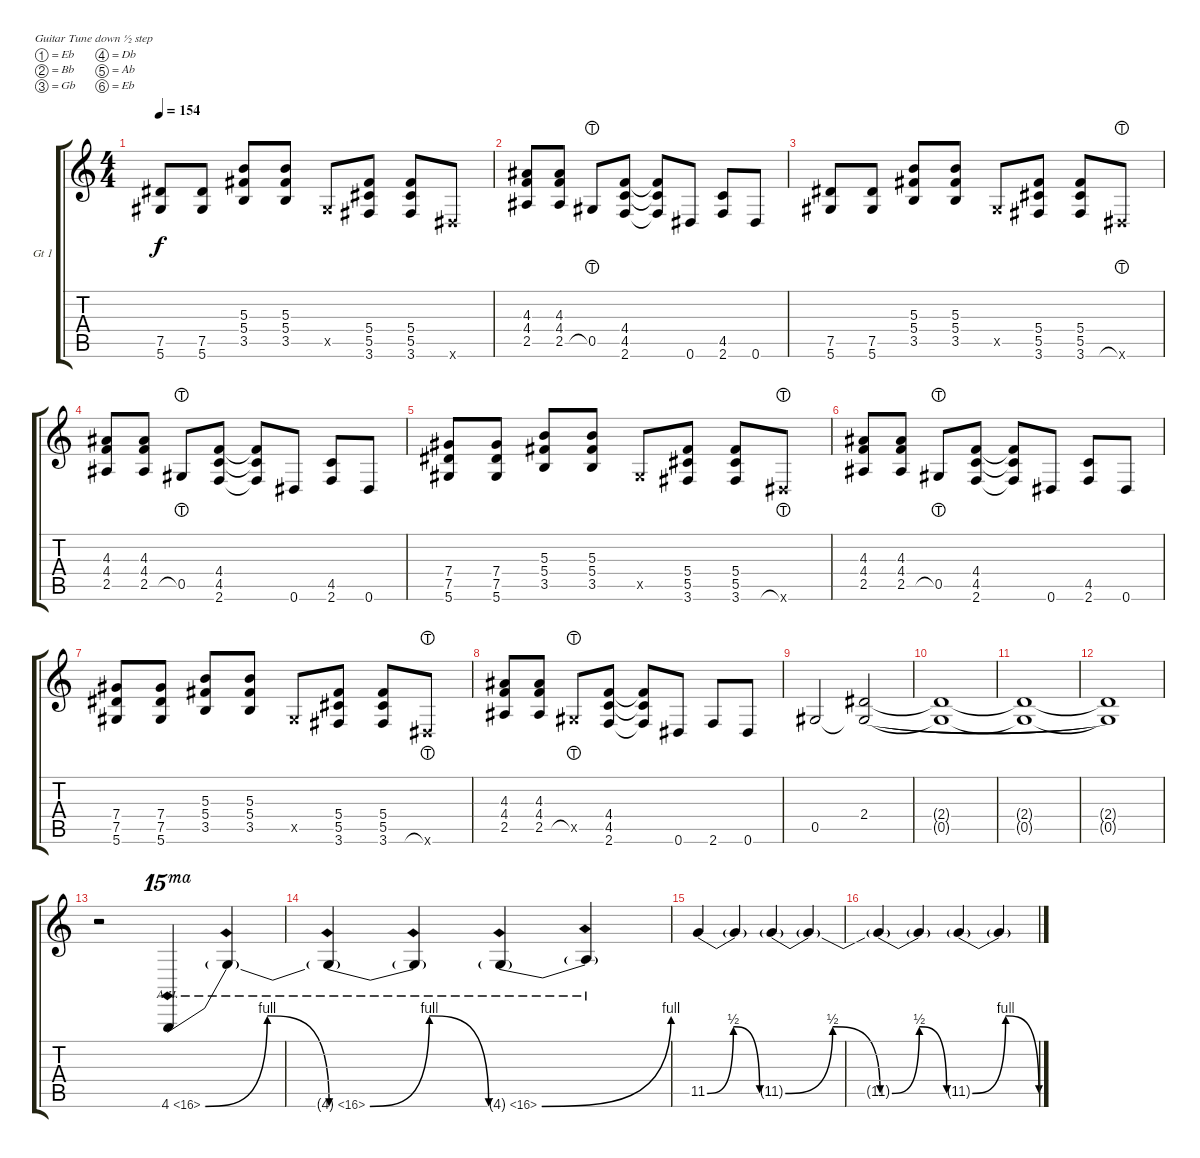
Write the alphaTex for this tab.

\defaultSystemsLayout 4
\bracketExtendMode groupsimilarinstruments
\firstSystemTrackNameOrientation horizontal
\otherSystemsTrackNameOrientation horizontal
\track ("El Guitar" "Gt 1") {instrument distortionguitar}
\staff {score tabs}
\tuning (Eb4 Bb3 Gb3 Db3 Ab2 Eb2)
\ts (4 4)
\tempo 154
\clef g2
\ks c
(5.6 7.5).8{dy f} (5.6 7.5).8 (3.5 5.4 5.3).8 (3.5 5.4 5.3).8 0.5{x}.8 (3.6 5.5 5.4).8 (3.6 5.5 5.4).8 0.6{x}.8 |
(2.5 4.4 4.3).8 (2.5 4.4 4.3).8 0.5{lht}.8 (2.6 4.5 4.4).8 (2.6{t} 4.5{t} 4.4{t}).8 0.6.8 (2.6 4.5).8 0.6.8 |
(5.6 7.5).8 (5.6 7.5).8 (3.5 5.4 5.3).8 (3.5 5.4 5.3).8 0.5{x}.8 (3.6 5.5 5.4).8 (3.6 5.5 5.4).8 0.6{lht x}.8 |
(2.5 4.4 4.3).8 (2.5 4.4 4.3).8 0.5{lht}.8 (2.6 4.5 4.4).8 (2.6{t} 4.5{t} 4.4{t}).8 0.6.8 (2.6 4.5).8 0.6.8 |
(5.6 7.5 7.4).8 (5.6 7.5 7.4).8 (3.5 5.4 5.3).8 (3.5 5.4 5.3).8 0.5{x}.8 (3.6 5.5 5.4).8 (3.6 5.5 5.4).8 0.6{lht x}.8 |
(2.5 4.4 4.3).8 (2.5 4.4 4.3).8 0.5{lht}.8 (2.6 4.5 4.4).8 (2.6{t} 4.5{t} 4.4{t}).8 0.6.8 (2.6 4.5).8 0.6.8 |
(5.6 7.5 7.4).8 (5.6 7.5 7.4).8 (3.5 5.4 5.3).8 (3.5 5.4 5.3).8 0.5{x}.8 (3.6 5.5 5.4).8 (3.6 5.5 5.4).8 0.6{lht x}.8 |
(2.5 4.4 4.3).8 (2.5 4.4 4.3).8 0.5{lht x}.8 (2.6 4.5 4.4).8 (2.6{t} 4.5{t} 4.4{t}).8 0.6.8 2.6.8 0.6.8 |
0.5.2 (0.5{t} 2.4).2{legatoorigin} |
(0.5{t} 2.4{t}).1{legatoorigin} |
(0.5{t} 2.4{t}).1{legatoorigin} |
(0.5{t} 2.4{t}).1 |
r.2 4.6{be (bendrelease 0 0 10.2 4 20.4 4 30 0) ah 12}.4{ot 15ma} 4.6{ah 12 t}.4 |
4.6{be (bendrelease 0 0 10.2 4 20.4 4 30 0) ah 12 t}.4 4.6{ah 12 t}.4 4.6{be (bend 0 0 15 4) ah 12 g}.4 4.6{ah 12 t}.4 |
11.5{be (bendrelease 0 0 10.799999999999999 2 20.4 2 30 0)}.4 11.5{t}.4 11.5{be (bendrelease 0 0 11.4 2 20.4 2 30 0) g}.4 11.5{t}.4 |
11.5{be (bendrelease 0 0 12.6 2 20.4 2 30 0) t}.4 11.5{t}.4 11.5{be (bendrelease 0 0 10.2 4 20.4 4 30 0) g}.4 11.5{t}.4
